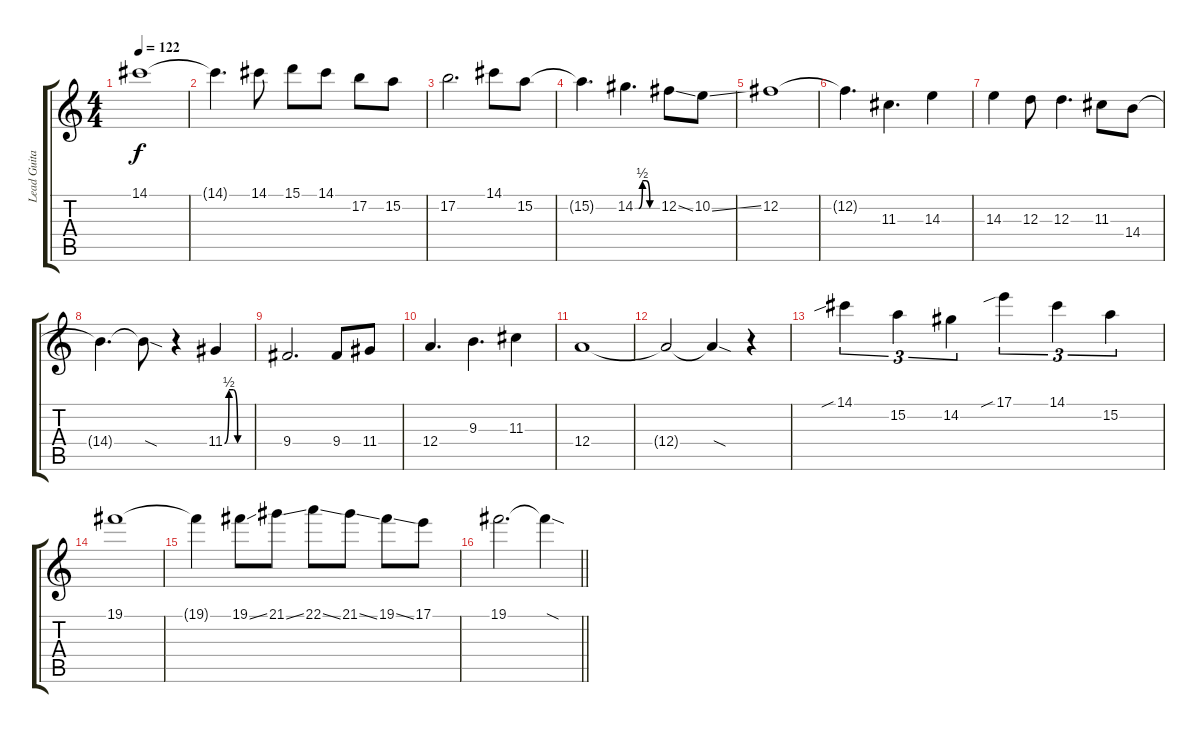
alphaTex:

\track ("Lead Guitar" "Lead Guita") {instrument distortionguitar}
\staff {score tabs}
\tuning (B3 Gb3 D3 A2 E2 B1) {hide}
\ts (4 4)
\tempo 122
\clef g2
\ks c
14.1.1{dy f} |
14.1{t}.4{d} 14.1.8 15.1.8 14.1.8 17.2.8 15.2.8 |
17.2.2{d} 14.1.8 15.2.8 |
15.2{t}.4{d} 14.2{be (custom 0 0 10 0 20 2 30 2 40 0 60 0)}.4{d} 12.2{ss}.8 10.2{ss}.8 |
12.2.1 |
12.2{t}.4{d} 11.3.4{d} 14.3.4 |
14.3.4 12.3.8 12.3.4{d} 11.3.8 14.4.8 |
14.4{t}.4{d} 14.4{sod t}.8 r.4 11.4{be (custom 0 0 10 2 20 2 30 0 60 0)}.4 |
9.4.2{d} 9.4.8 11.4.8 |
12.4.4{d} 9.3.4{d} 11.3.4 |
12.4.1 |
12.4{t}.2 12.4{sod t}.4 r.4 |
14.1{sib}.4{tu (3 2)} 15.2.4{tu (3 2)} 14.2.4{tu (3 2)} 17.1{sib}.4{tu (3 2)} 14.1.4{tu (3 2)} 15.2.4{tu (3 2)} |
19.1.1 |
19.1{t}.4 19.1{ss}.8 21.1{ss}.8 22.1{ss}.8 21.1{ss}.8 19.1{ss}.8 17.1.8 |
\barLineRight lightlight
19.1.2{d} 19.1{sod t}.4
